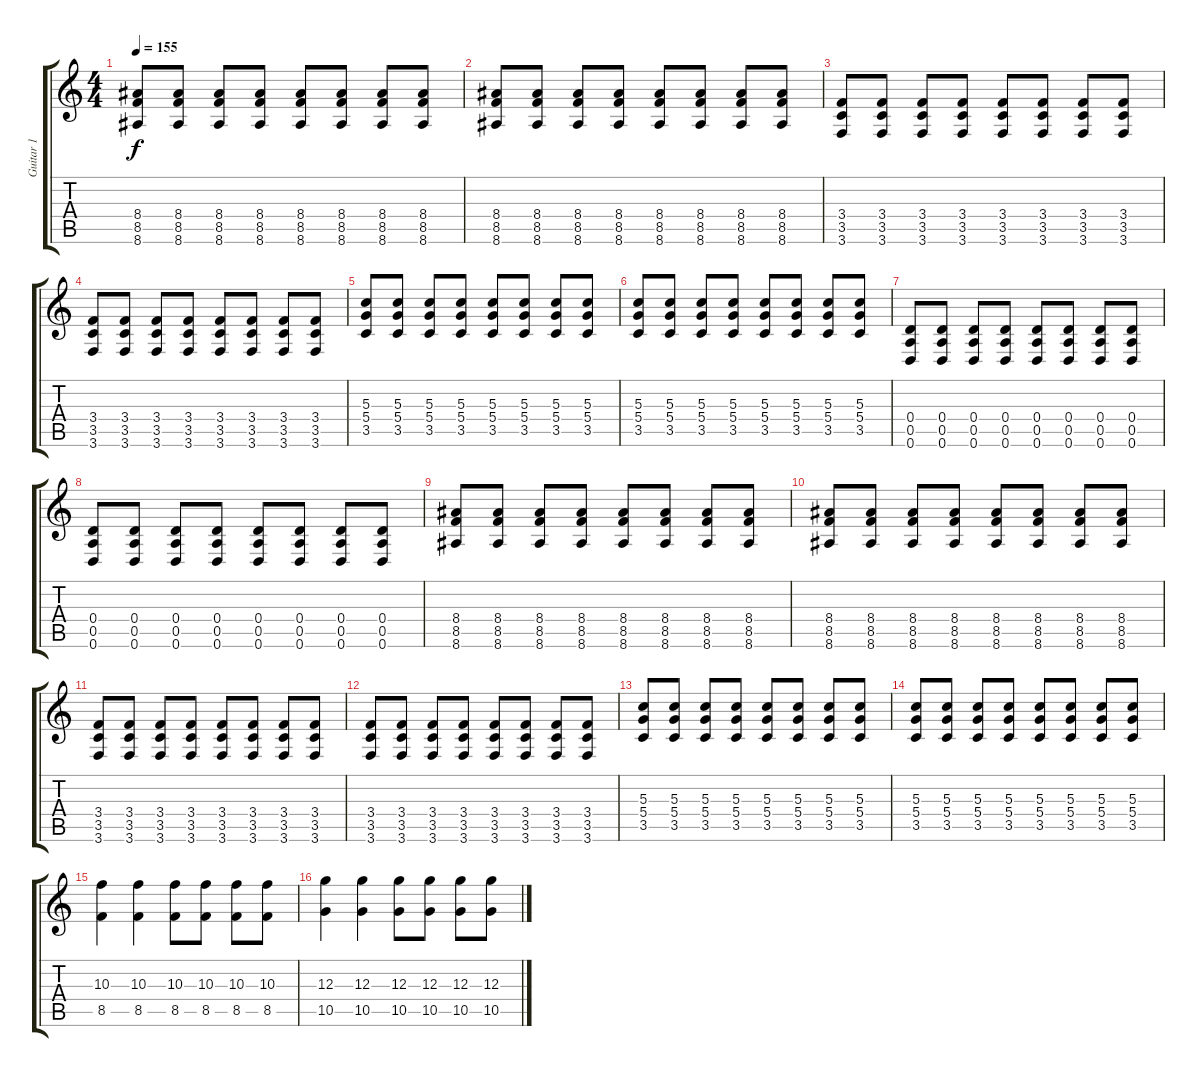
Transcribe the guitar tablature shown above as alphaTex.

\track ("Guitar 1" "Guitar 1") {instrument distortionguitar}
\staff {score tabs}
\tuning (E4 B3 G3 D3 A2 D2) {hide}
\ts (4 4)
\tempo 155
\clef g2
\ks c
(8.4 8.5 8.6).8{dy f} (8.4 8.5 8.6).8 (8.4 8.5 8.6).8 (8.4 8.5 8.6).8 (8.4 8.5 8.6).8 (8.4 8.5 8.6).8 (8.4 8.5 8.6).8 (8.4 8.5 8.6).8 |
(8.4 8.5 8.6).8 (8.4 8.5 8.6).8 (8.4 8.5 8.6).8 (8.4 8.5 8.6).8 (8.4 8.5 8.6).8 (8.4 8.5 8.6).8 (8.4 8.5 8.6).8 (8.4 8.5 8.6).8 |
(3.4 3.5 3.6).8 (3.4 3.5 3.6).8 (3.4 3.5 3.6).8 (3.4 3.5 3.6).8 (3.4 3.5 3.6).8 (3.4 3.5 3.6).8 (3.4 3.5 3.6).8 (3.4 3.5 3.6).8 |
(3.4 3.5 3.6).8 (3.4 3.5 3.6).8 (3.4 3.5 3.6).8 (3.4 3.5 3.6).8 (3.4 3.5 3.6).8 (3.4 3.5 3.6).8 (3.4 3.5 3.6).8 (3.4 3.5 3.6).8 |
(5.3 5.4 3.5).8 (5.3 5.4 3.5).8 (5.3 5.4 3.5).8 (5.3 5.4 3.5).8 (5.3 5.4 3.5).8 (5.3 5.4 3.5).8 (5.3 5.4 3.5).8 (5.3 5.4 3.5).8 |
(5.3 5.4 3.5).8 (5.3 5.4 3.5).8 (5.3 5.4 3.5).8 (5.3 5.4 3.5).8 (5.3 5.4 3.5).8 (5.3 5.4 3.5).8 (5.3 5.4 3.5).8 (5.3 5.4 3.5).8 |
(0.4 0.5 0.6).8 (0.4 0.5 0.6).8 (0.4 0.5 0.6).8 (0.4 0.5 0.6).8 (0.4 0.5 0.6).8 (0.4 0.5 0.6).8 (0.4 0.5 0.6).8 (0.4 0.5 0.6).8 |
(0.4 0.5 0.6).8 (0.4 0.5 0.6).8 (0.4 0.5 0.6).8 (0.4 0.5 0.6).8 (0.4 0.5 0.6).8 (0.4 0.5 0.6).8 (0.4 0.5 0.6).8 (0.4 0.5 0.6).8 |
(8.4 8.5 8.6).8 (8.4 8.5 8.6).8 (8.4 8.5 8.6).8 (8.4 8.5 8.6).8 (8.4 8.5 8.6).8 (8.4 8.5 8.6).8 (8.4 8.5 8.6).8 (8.4 8.5 8.6).8 |
(8.4 8.5 8.6).8 (8.4 8.5 8.6).8 (8.4 8.5 8.6).8 (8.4 8.5 8.6).8 (8.4 8.5 8.6).8 (8.4 8.5 8.6).8 (8.4 8.5 8.6).8 (8.4 8.5 8.6).8 |
(3.4 3.5 3.6).8 (3.4 3.5 3.6).8 (3.4 3.5 3.6).8 (3.4 3.5 3.6).8 (3.4 3.5 3.6).8 (3.4 3.5 3.6).8 (3.4 3.5 3.6).8 (3.4 3.5 3.6).8 |
(3.4 3.5 3.6).8 (3.4 3.5 3.6).8 (3.4 3.5 3.6).8 (3.4 3.5 3.6).8 (3.4 3.5 3.6).8 (3.4 3.5 3.6).8 (3.4 3.5 3.6).8 (3.4 3.5 3.6).8 |
(5.3 5.4 3.5).8 (5.3 5.4 3.5).8 (5.3 5.4 3.5).8 (5.3 5.4 3.5).8 (5.3 5.4 3.5).8 (5.3 5.4 3.5).8 (5.3 5.4 3.5).8 (5.3 5.4 3.5).8 |
(5.3 5.4 3.5).8 (5.3 5.4 3.5).8 (5.3 5.4 3.5).8 (5.3 5.4 3.5).8 (5.3 5.4 3.5).8 (5.3 5.4 3.5).8 (5.3 5.4 3.5).8 (5.3 5.4 3.5).8 |
(10.3 8.5).4 (10.3 8.5).4 (10.3 8.5).8 (10.3 8.5).8 (10.3 8.5).8 (10.3 8.5).8 |
(12.3 10.5).4 (12.3 10.5).4 (12.3 10.5).8 (12.3 10.5).8 (12.3 10.5).8 (12.3 10.5).8
